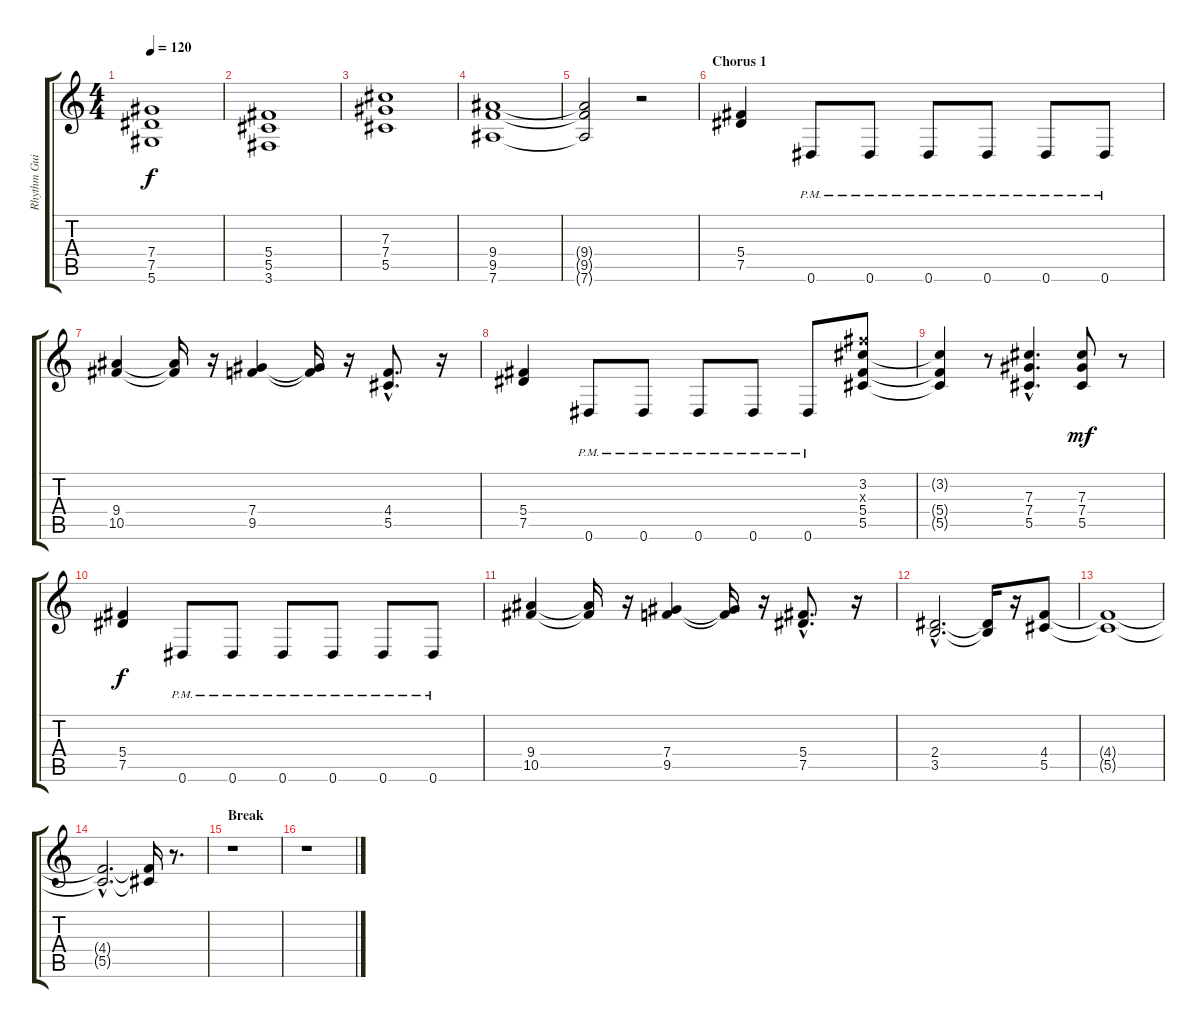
\track ("Rhythm Guitar" "Rhythm Gui") {instrument distortionguitar}
\staff {score tabs}
\tuning (Eb4 Bb3 Gb3 Db3 Ab2 Eb2) {hide}
\ts (4 4)
\tempo 120
\clef g2
\ks c
(7.4 7.5 5.6).1{dy f} |
(5.4 5.5 3.6).1 |
(7.3 7.4 5.5).1 |
(9.4 9.5 7.6).1 |
(9.4{t} 9.5{t} 7.6{t}).2 r.2 |
\section ("" "Chorus 1")
(5.4 7.5).4 0.6{pm}.8 0.6{pm}.8 0.6{pm}.8 0.6{pm}.8 0.6{pm}.8 0.6{pm}.8 |
(9.4 10.5).4 (9.4{t} 10.5{t}).16 r.16 (7.4 9.5).4 (7.4{t} 9.5{t}).16 r.16 (4.4{hac} 5.5{hac}).8{d} r.16 |
(5.4 7.5).4 0.6{pm}.8 0.6{pm}.8 0.6{pm}.8 0.6{pm}.8 0.6{pm}.8 (3.2 12.3{x} 5.4 5.5).8 |
(3.2{t} 5.4{t} 5.5{t}).4 r.8 (7.3{hac} 7.4{hac} 5.5{hac}).4{d} (7.3 7.4 5.5).8{dy mf} r.8 |
(5.4 7.5).4{dy f} 0.6{pm}.8 0.6{pm}.8 0.6{pm}.8 0.6{pm}.8 0.6{pm}.8 0.6{pm}.8 |
(9.4 10.5).4 (9.4{t} 10.5{t}).16 r.16 (7.4 9.5).4 (7.4{t} 9.5{t}).16 r.16 (5.4{hac} 7.5{hac}).8{d} r.16 |
(2.4{hac} 3.5{hac}).2{d} (2.4{t} 3.5{t}).16 r.16 (4.4 5.5).8 |
(4.4{t} 5.5{t}).1 |
(4.4{hac t} 5.5{hac t}).2{d} (4.4{t} 5.5{t}).16 r.8{d} |
\section ("" "Break")
r.1 |
r.1
